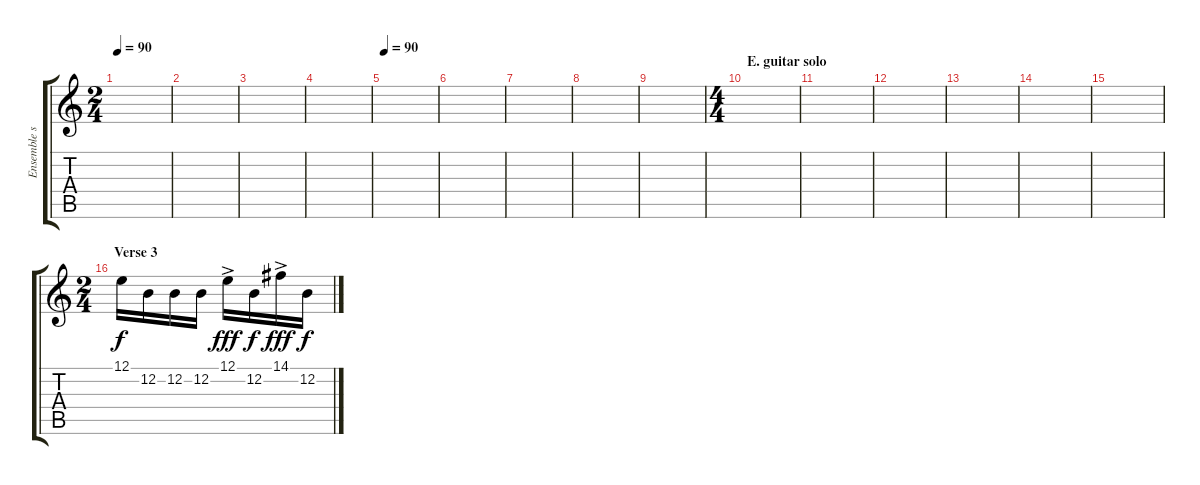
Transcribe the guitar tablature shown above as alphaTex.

\track ("Ensemble string" "Ensemble s") {instrument stringensemble1}
\staff {score tabs}
\tuning (E4 B3 G3 D3 A2 E2) {hide}
\ts (2 4)
\tempo 90
\clef g2
\ks c
|
|
|
|
\tempo 90
|
|
|
|
|
\ts (4 4)
\section ("" "E. guitar solo")
|
|
|
|
|
|
\ts (2 4)
\section ("" "Verse 3")
12.1.16 12.2.16 12.2.16 12.2.16 12.1{ac}.16{dy fff} 12.2.16{dy f} 14.1{ac}.16{dy fff} 12.2.16{dy f}
